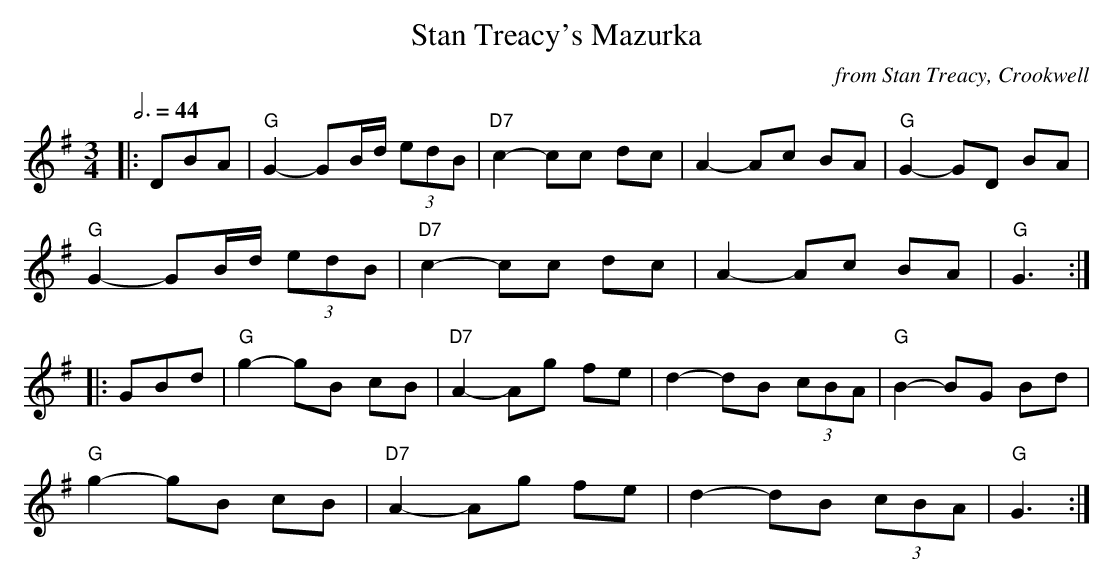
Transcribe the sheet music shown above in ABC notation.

X:1
T:Stan Treacy's Mazurka
M:3/4
L:1/8
Q:3/4=44
C:from Stan Treacy, Crookwell
K:G
|:DBA|"G"G2-GB/d/ (3edB|"D7"c2-cc dc|A2-Ac BA|"G"G2-GD BA|
"G"G2-GB/d/ (3edB|"D7"c2-cc dc|A2-Ac BA|"G"G3 :|
|:GBd|"G"g2-gB cB|"D7"A2-Ag fe|d2-dB (3cBA|"G"B2-BG Bd|
"G"g2-gB cB|"D7"A2-Ag fe|d2-dB (3cBA |"G"G3:|
